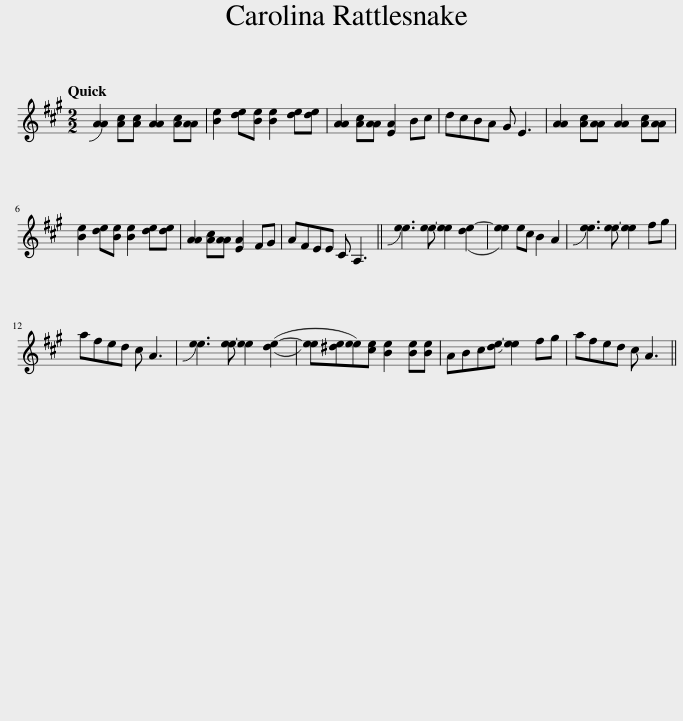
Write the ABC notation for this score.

X:1
L:1/8
Q:1/4=120
M:2/2
I:linebreak $
K:A
V:1 treble
V:1
 !slide![AA]2 [Ac][Ac] [AA]2 [Ac][AA] | [Be]2 [de][Be] [Be]2 [de][de] | [AA]2 [Ac][AA] [EA]2 Bc | dcBA G E3 | [AA]2 [Ac][AA] [AA]2 [Ac][AA] |$ %5
 [Be]2 [de][Be] [Be]2 [de][de] | [AA]2 [Ac][AA] [EA]2 FG | AFEE C A,3 || !slide![ee]3 [ee-] [ee]2 ([de-]2 | [ee]2) ec B2 A2 | %10
 !slide![ee]3 [ee-] [ee]2 fg |$ afed c A3 | !slide![ee]3 [ee-] [ee]2 (([de-]2 | [ee])[^de][ee])[ce] [Be]2 [Be][Be] | ABc([de-] [ee]2) fg | %15
 afed c A3 || %16
